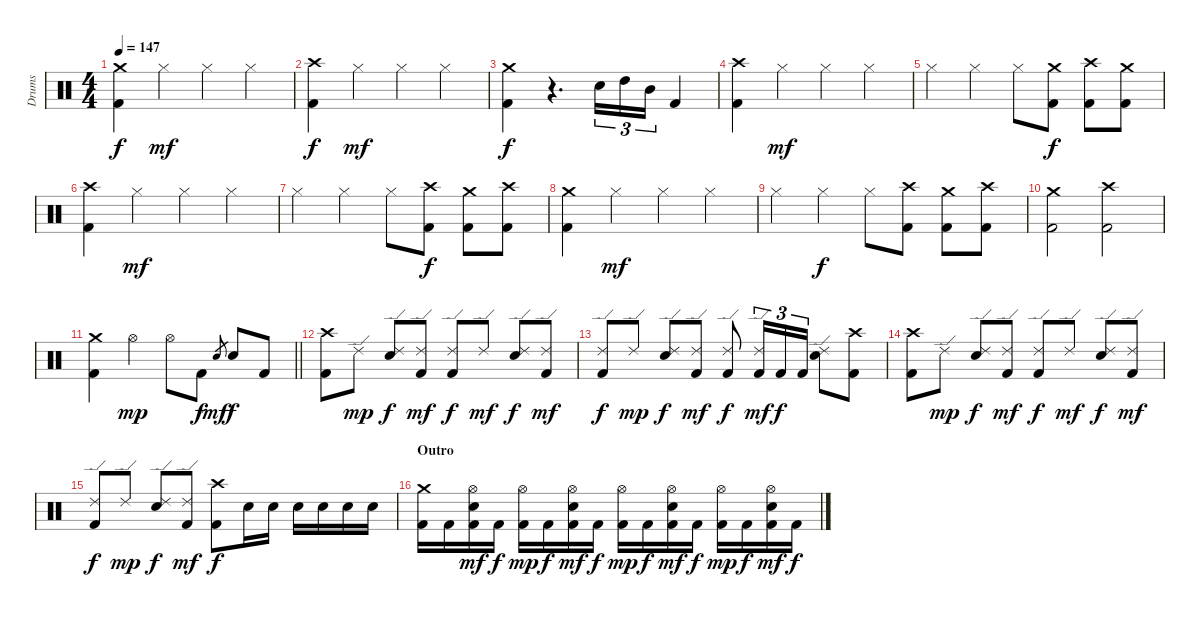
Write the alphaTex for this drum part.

\track ("Drums" "Drums") {instrument percussion}
\staff {score}
\articulation defaults
\ts (4 4)
\tempo 147
\clef neutral
\ks c
("Crash medium (hit)" "Kick (hit) 2").4{dy f} "Hi-Hat (closed)".4{dy mf} "Hi-Hat (closed)".4 "Hi-Hat (closed)".4 |
("Crash high (hit)" "Kick (hit) 2").4{dy f} "Hi-Hat (closed)".4{dy mf} "Hi-Hat (closed)".4 "Hi-Hat (closed)".4 |
("Crash medium (hit)" "Kick (hit) 2").4{dy f} r.4{d} "Electric Snare (hit)".16{tu (3 2)} "High Tom (hit)".16{tu (3 2)} "Mid Tom (hit)".16{tu (3 2)} "Kick (hit) 2".4 |
("Crash high (hit)" "Kick (hit) 2").4 "Hi-Hat (closed)".4{dy mf} "Hi-Hat (closed)".4 "Hi-Hat (closed)".4 |
"Hi-Hat (closed)".4 "Hi-Hat (closed)".4 "Hi-Hat (closed)".8 ("Crash medium (hit)" "Kick (hit) 2").8{dy f} ("Crash high (hit)" "Kick (hit) 2").8 ("Crash medium (hit)" "Kick (hit) 2").8 |
("Crash high (hit)" "Kick (hit) 2").4 "Hi-Hat (closed)".4{dy mf} "Hi-Hat (closed)".4 "Hi-Hat (closed)".4 |
"Hi-Hat (closed)".4 "Hi-Hat (closed)".4 "Hi-Hat (closed)".8 ("Crash high (hit)" "Kick (hit) 2").8{dy f} ("Crash medium (hit)" "Kick (hit) 2").8 ("Crash high (hit)" "Kick (hit) 2").8 |
("Crash medium (hit)" "Kick (hit) 2").4 "Hi-Hat (closed)".4{dy mf} "Hi-Hat (closed)".4 "Hi-Hat (closed)".4 |
"Hi-Hat (closed)".4 "Hi-Hat (closed)".4{dy f} "Hi-Hat (closed)".8 ("Crash high (hit)" "Kick (hit) 2").8 ("Crash medium (hit)" "Kick (hit) 2").8 ("Crash high (hit)" "Kick (hit) 2").8 |
("Crash medium (hit)" "Kick (hit) 2").2 ("Crash high (hit)" "Kick (hit) 2").2 |
\barLineRight lightlight
("Crash medium (hit)" "Kick (hit) 2").4 "Hi-Hat (open)".4{dy mp} "Hi-Hat (open)".8 "Kick (hit) 2".8{dy f} "Electric Snare (hit)".8{gr dy mf} "Electric Snare (hit)".8{dy f} "Kick (hit) 2".8 |
("Crash high (hit)" "Kick (hit) 2").8 "Ride (edge) 2".8{dy mp} ("Ride (edge) 2" "Electric Snare (hit)").8{dy f} ("Ride (edge) 2" "Kick (hit) 2").8{dy mf} ("Ride (edge) 2" "Kick (hit) 2").8{dy f} "Ride (edge) 2".8{dy mf} ("Ride (edge) 2" "Electric Snare (hit)").8{dy f} ("Ride (edge) 2" "Kick (hit) 2").8{dy mf} |
("Ride (edge) 2" "Kick (hit) 2").8{dy f} "Ride (edge) 2".8{dy mp} ("Ride (edge) 2" "Electric Snare (hit)").8{dy f} ("Ride (edge) 2" "Kick (hit) 2").8{dy mf} ("Ride (edge) 2" "Kick (hit) 2").8{dy f} ("Ride (edge) 2" "Kick (hit) 2").16{tu (3 2) dy mf} "Kick (hit) 2".16{tu (3 2) dy f} "Kick (hit) 2".16{tu (3 2)} ("Ride (edge) 2" "Electric Snare (hit)").8 ("Crash high (hit)" "Kick (hit) 2").8 |
("Crash high (hit)" "Kick (hit) 2").8 "Ride (edge) 2".8{dy mp} ("Ride (edge) 2" "Electric Snare (hit)").8{dy f} ("Ride (edge) 2" "Kick (hit) 2").8{dy mf} ("Ride (edge) 2" "Kick (hit) 2").8{dy f} "Ride (edge) 2".8{dy mf} ("Ride (edge) 2" "Electric Snare (hit)").8{dy f} ("Ride (edge) 2" "Kick (hit) 2").8{dy mf} |
("Ride (edge) 2" "Kick (hit) 2").8{dy f} "Ride (edge) 2".8{dy mp} ("Ride (edge) 2" "Electric Snare (hit)").8{dy f} ("Ride (edge) 2" "Kick (hit) 2").8{dy mf} ("Crash high (hit)" "Kick (hit) 2").8{dy f} "Electric Snare (hit)".16 "Electric Snare (hit)".16 "Electric Snare (hit)".16 "Electric Snare (hit)".16 "Electric Snare (hit)".16 "Electric Snare (hit)".16 |
\section ("" "Outro")
("Crash medium (hit)" "Kick (hit) 2").16 "Kick (hit) 2".16 ("Hi-Hat (open)" "Electric Snare (hit)" "Kick (hit) 2").16{dy mf} "Kick (hit) 2".16{dy f} ("Hi-Hat (open)" "Kick (hit) 2").16{dy mp} "Kick (hit) 2".16{dy f} ("Hi-Hat (open)" "Electric Snare (hit)" "Kick (hit) 2").16{dy mf} "Kick (hit) 2".16{dy f} ("Hi-Hat (open)" "Kick (hit) 2").16{dy mp} "Kick (hit) 2".16{dy f} ("Hi-Hat (open)" "Electric Snare (hit)" "Kick (hit) 2").16{dy mf} "Kick (hit) 2".16{dy f} ("Hi-Hat (open)" "Kick (hit) 2").16{dy mp} "Kick (hit) 2".16{dy f} ("Hi-Hat (open)" "Electric Snare (hit)" "Kick (hit) 2").16{dy mf} "Kick (hit) 2".16{dy f}
